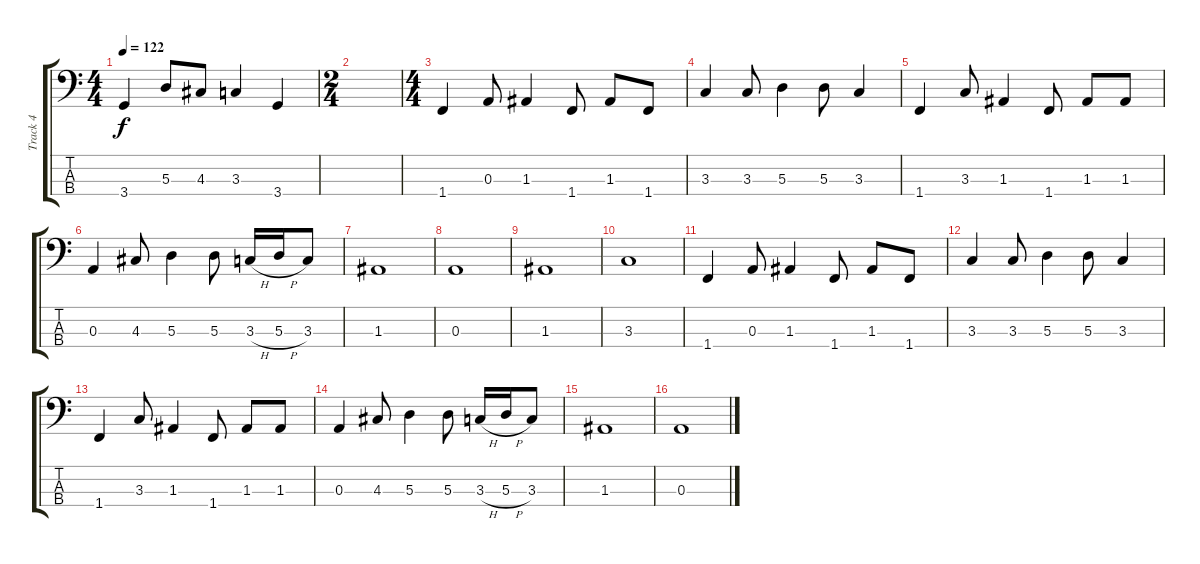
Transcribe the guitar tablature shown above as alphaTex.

\track ("Track 4" "Track 4") {instrument electricbassfinger}
\staff {score tabs}
\tuning (G2 D2 A1 E1) {hide}
\ts (4 4)
\tempo 122
\clef f4
\ks c
3.4.4{dy f} 5.3.8 4.3.8 3.3.4 3.4.4 |
\ts (2 4)
|
\ts (4 4)
1.4.4 0.3.8 1.3.4 1.4.8 1.3.8 1.4.8 |
3.3.4 3.3.8 5.3.4 5.3.8 3.3.4 |
1.4.4 3.3.8 1.3.4 1.4.8 1.3.8 1.3.8 |
0.3.4 4.3.8 5.3.4 5.3.8 3.3{h}.16 5.3{h}.16 3.3.8 |
1.3.1 |
0.3.1 |
1.3.1 |
3.3.1 |
1.4.4 0.3.8 1.3.4 1.4.8 1.3.8 1.4.8 |
3.3.4 3.3.8 5.3.4 5.3.8 3.3.4 |
1.4.4 3.3.8 1.3.4 1.4.8 1.3.8 1.3.8 |
0.3.4 4.3.8 5.3.4 5.3.8 3.3{h}.16 5.3{h}.16 3.3.8 |
1.3.1 |
0.3.1
